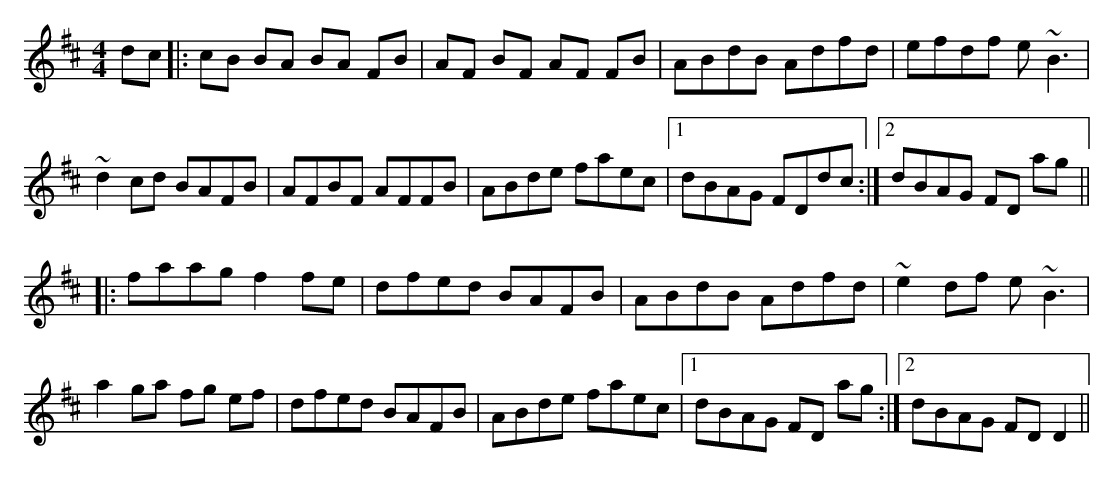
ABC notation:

X:1
M:4/4
K:D
dc|:cB BA BA FB|AF BF AF FB|ABdB Adfd|efdf e~B3|
~d2 cd BAFB|AFBF AFFB|ABde faec|1 dBAG FDdc:|2 dBAG FD ag||
|:faag f2 fe|dfed BAFB|ABdB Adfd|~e2df e~B3|
a2 ga fg ef|dfed BAFB|ABde faec|1 dBAG FD ag:|2 dBAG FD D2||
